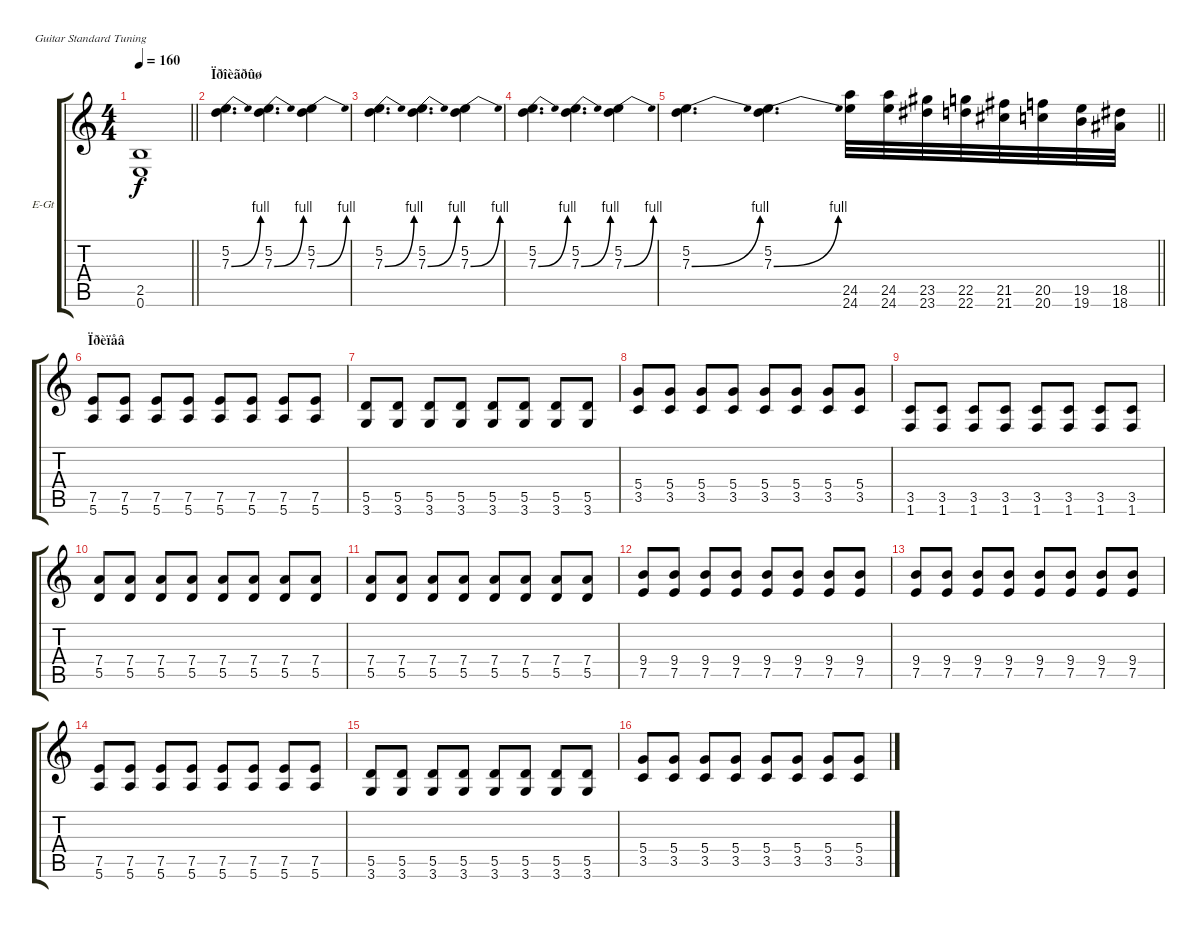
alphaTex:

\bracketExtendMode groupsimilarinstruments
\firstSystemTrackNameOrientation horizontal
\otherSystemsTrackNameOrientation horizontal
\track ("Ãèòàðà" "E-Gt") {instrument overdrivenguitar}
\staff {score tabs}
\tuning (E4 B3 G3 D3 A2 E2)
\ts (4 4)
\tempo 160
\clef g2
\barLineRight lightlight
\ks c
(2.5 0.6).1{dy f} |
\section ("" "Ïðîèãðûø")
(5.2 7.3{be (bend 0 0 60 4)}).4{d} (5.2 7.3{be (bend 0 0 60 4)}).4{d} (5.2 7.3{be (bend 0 0 60 4)}).4 |
(5.2 7.3{be (bend 0 0 60 4)}).4{d} (5.2 7.3{be (bend 0 0 60 4)}).4{d} (5.2 7.3{be (bend 0 0 60 4)}).4 |
(5.2 7.3{be (bend 0 0 60 4)}).4{d} (5.2 7.3{be (bend 0 0 60 4)}).4{d} (5.2 7.3{be (bend 0 0 60 4)}).4 |
\barLineRight lightlight
(5.2 7.3{be (bend 0 0 60 4)}).4{d} (5.2 7.3{be (bend 0 0 60 4)}).4{d} (24.5 24.6).32 (24.5 24.6).32 (23.5 23.6).32 (22.5 22.6).32 (21.5 21.6).32 (20.5 20.6).32 (19.5 19.6).32 (18.5 18.6).32 |
\section ("" "Ïðèïåâ")
(7.5 5.6).8 (7.5 5.6).8 (7.5 5.6).8 (7.5 5.6).8 (7.5 5.6).8 (7.5 5.6).8 (7.5 5.6).8 (7.5 5.6).8 |
(5.5 3.6).8 (5.5 3.6).8 (5.5 3.6).8 (5.5 3.6).8 (5.5 3.6).8 (5.5 3.6).8 (5.5 3.6).8 (5.5 3.6).8 |
(5.4 3.5).8 (5.4 3.5).8 (5.4 3.5).8 (5.4 3.5).8 (5.4 3.5).8 (5.4 3.5).8 (5.4 3.5).8 (5.4 3.5).8 |
(3.5 1.6).8 (3.5 1.6).8 (3.5 1.6).8 (3.5 1.6).8 (3.5 1.6).8 (3.5 1.6).8 (3.5 1.6).8 (3.5 1.6).8 |
(7.4 5.5).8 (7.4 5.5).8 (7.4 5.5).8 (7.4 5.5).8 (7.4 5.5).8 (7.4 5.5).8 (7.4 5.5).8 (7.4 5.5).8 |
(7.4 5.5).8 (7.4 5.5).8 (7.4 5.5).8 (7.4 5.5).8 (7.4 5.5).8 (7.4 5.5).8 (7.4 5.5).8 (7.4 5.5).8 |
(9.4 7.5).8 (9.4 7.5).8 (9.4 7.5).8 (9.4 7.5).8 (9.4 7.5).8 (9.4 7.5).8 (9.4 7.5).8 (9.4 7.5).8 |
(9.4 7.5).8 (9.4 7.5).8 (9.4 7.5).8 (9.4 7.5).8 (9.4 7.5).8 (9.4 7.5).8 (9.4 7.5).8 (9.4 7.5).8 |
(7.5 5.6).8 (7.5 5.6).8 (7.5 5.6).8 (7.5 5.6).8 (7.5 5.6).8 (7.5 5.6).8 (7.5 5.6).8 (7.5 5.6).8 |
(5.5 3.6).8 (5.5 3.6).8 (5.5 3.6).8 (5.5 3.6).8 (5.5 3.6).8 (5.5 3.6).8 (5.5 3.6).8 (5.5 3.6).8 |
(5.4 3.5).8 (5.4 3.5).8 (5.4 3.5).8 (5.4 3.5).8 (5.4 3.5).8 (5.4 3.5).8 (5.4 3.5).8 (5.4 3.5).8
